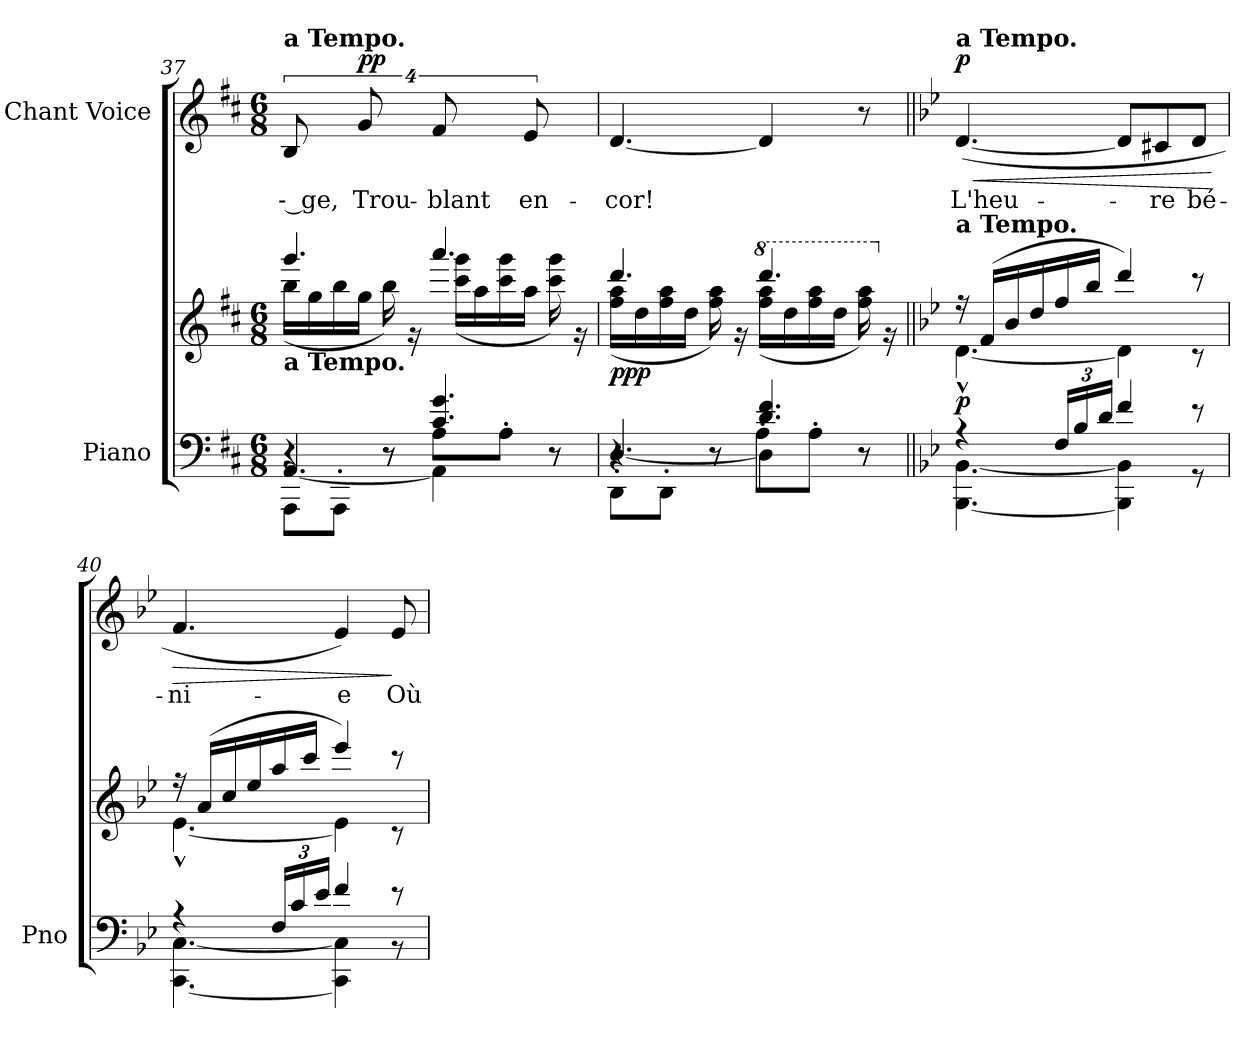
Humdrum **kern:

**kern	**kern	**dynam	**kern	**text	**dynam
*part2	*part2	*part2	*part1	*part1	*part1
*staff3	*staff2	*staff2/3	*staff1	*staff1	*staff1
*I"Piano	*	*	*I"Chant Voice	*	*
*I'Pno	*	*	*	*	*
!!LO:LB:g=z
*clefF4	*clefG2	*	*clefG2	*	*
*k[f#c#]	*k[f#c#]	*	*k[f#c#]	*	*
*M6/8	*M6/8	*	*M6/8	*	*
=37	=37	=37	=37	=37	=37
*^	*^	*	*	*	*
*	*^	*	*	*	*	*	*
!	!	!	!	!	!	!LO:TX:a:B:t=a Tempo.	!	!
!	!	!	!LO:TX:b:B:t=a Tempo.	!	!	!	!	!
!	!	!	!	!	!	!	!LO:LY:b	!
4r	[4.AA/	8AAA'\L	4.ggg/	(>16bb\LL	.	16%3B/	-- ge,	.
.	.	.	.	16gg\	.	.	.	.
.	.	8AAA'\J	.	16bb\	.	.	.	.
!	!	!	!	!	!	!	!LO:LY:b	!LO:DY:a
.	.	.	.	16gg\JJ	.	16%3g/	Trou-	pp
8r	.	8r	.	16bb\)	.	.	.	.
.	.	.	.	16r	.	.	.	.
!	!	!	!	!	!	!	!LO:LY:b	!
4.c#/ 4.g/	4AA\]	8A'\L	4.aaa/	(>16ccc#\ 16ggg\LL	.	16%3f#/	-blant	.
.	.	.	.	16aa\	.	.	.	.
.	.	8A'\J	.	16ccc#\ 16ggg\	.	.	.	.
!	!	!	!	!	!	!	!LO:LY:b	!
.	.	.	.	16aa\JJ	.	16%3e/	en-	.
.	8r	8r	.	16ccc#\ 16ggg\)	.	.	.	.
.	.	.	.	16r	.	.	.	.
=38	=38	=38	=38	=38	=38	=38	=38	=38
!	!	!	!	!	!LO:DY:b	!	!LO:LY:b	!
4r	[4.D/	8DD'\L	4.ddd/	(>16ff#\ 16aa\LL	ppp	[4.d/	-cor!	.
.	.	.	.	16dd\	.	.	.	.
.	.	8DD'\J	.	16ff#\ 16aa\	.	.	.	.
.	.	.	.	16dd\JJ	.	.	.	.
8r	.	8r	.	16ff#\ 16aa\)	.	.	.	.
.	.	.	.	16r	.	.	.	.
*	*	*	*8va	*	*	*	*	*
4.d/ 4.f#/	4D\]	8A'\L	4.dddd/	(>16fff#\ 16aaa\LL	.	4d/]	.	.
.	.	.	.	16ddd\	.	.	.	.
.	.	8A'\J	.	16fff#\ 16aaa\	.	.	.	.
.	.	.	.	16ddd\JJ	.	.	.	.
.	8r	8r	.	16fff#\ 16aaa\)	.	8r	.	.
*	*	*	*X8va	*	*	*	*	*
.	.	.	.	16r	.	.	.	.
*v	*v	*v	*	*	*	*	*	*
!!LO:PB:g=z
=39||	=39||	=39||	=39||	=39||	=39||	=39||
*k[b-e-]	*k[b-e-]	*	*	*k[b-e-]	*	*
*^	*	*	*	*	*	*
!	!	!	!	!	!LO:TX:a:B:t=a Tempo.	!	!
!	!	!LO:TX:a:B:t=a Tempo.	!	!	!	!	!
!	!	!	!	!LO:DY:b	!	!LO:LY:b	!LO:HP:b
!	!	!	!	!	!	!	!LO:DY:n=1:a
4r	[4.BBB-\ [4.BB-\	16r	[4.d^^\	p	([4.d/	L'heu-	< p
.	.	(16f/LL	.	.	.	.	.
.	.	16b-/	.	.	.	.	.
.	.	16dd/	.	.	.	.	.
24F/LL	.	16ff/	.	.	.	.	.
24B-/	.	.	.	.	.	.	.
.	.	16bb-/JJ	.	.	.	.	.
24d/JJ	.	.	.	.	.	.	.
4f/	4BBB-\] 4BB-\]	4ddd/)	4d\]	.	8d/L]	.	.
!	!	!	!	!	!	!LO:LY:b	!
.	.	.	.	.	8c#X/	-re	.
!	!	!	!	!	!	!LO:LY:b	!
8r	8r	8r	8r	.	8d/J	bé-	.
*v	*v	*	*	*	*	*	*
*	*v	*v	*	*	*	*
.	.	.	.	.	[
=40	=40	=40	=40	=40	=40
*^	*^	*	*	*	*
!	!	!	!	!	!	!LO:LY:b	!LO:HP:b
4r	[4.CC\ [4.C\	16r	[4.e-^^\	.	4.f/	-ni-	>
.	.	(16a/LL	.	.	.	.	.
.	.	16cc/	.	.	.	.	.
.	.	16ee-/	.	.	.	.	.
24F/LL	.	16aa/	.	.	.	.	.
24c/	.	.	.	.	.	.	.
.	.	16ccc/JJ	.	.	.	.	.
24e-/JJ	.	.	.	.	.	.	.
!	!	!	!	!	!	!LO:LY:b	!
4f/	4CC\] 4C\]	4eee-/)	4e-\]	.	4e-/)	-e	.
!	!	!	!	!	!	!LO:LY:b	!
8r	8r	8r	8r	.	8e-/	Où	]
*v	*v	*	*	*	*	*	*
*	*v	*v	*	*	*	*
=	=	=	=	=	=
*-	*-	*-	*-	*-	*-
